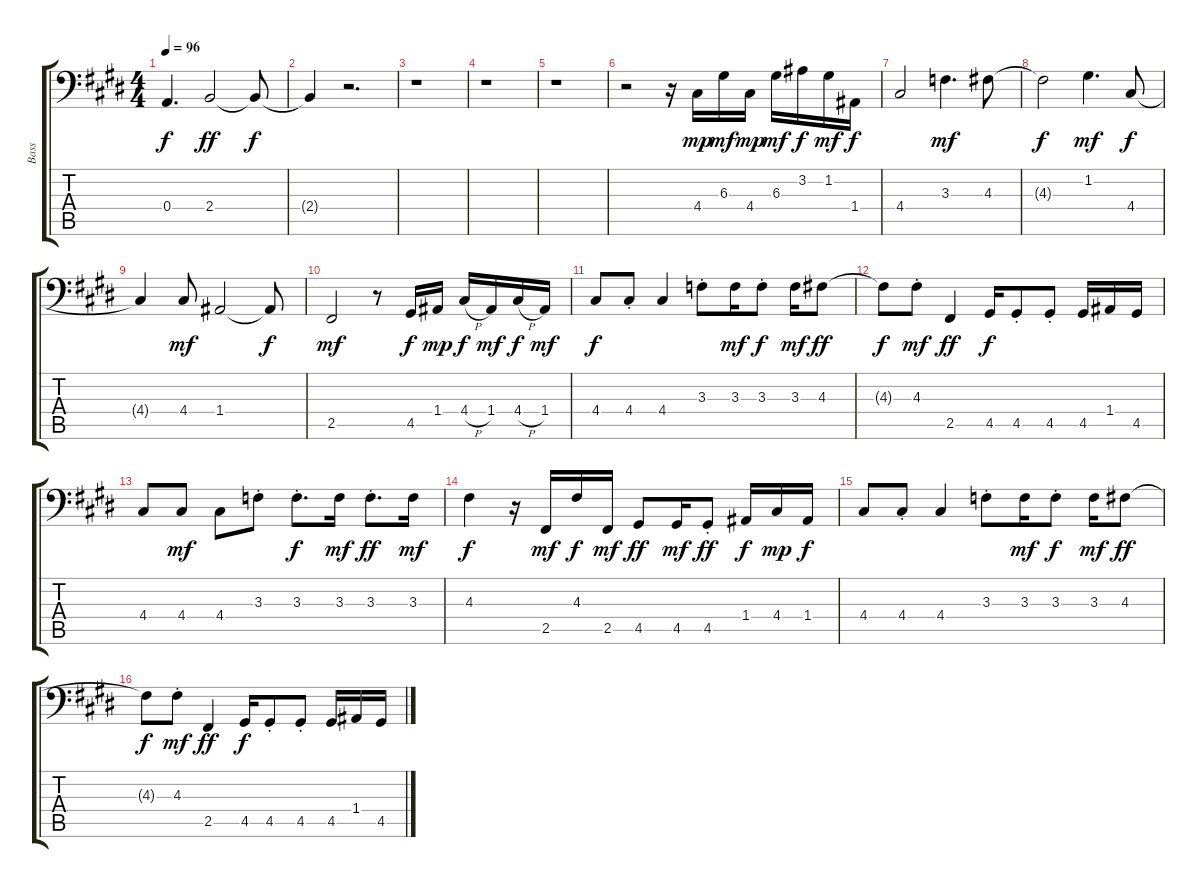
\track ("Bass" "Bass") {instrument electricbassfinger}
\staff {score tabs}
\tuning (C3 G2 D2 A1 E1 B0) {hide}
\ts (4 4)
\tempo 96
\clef f4
\ks e
0.4.4{d dy f} 2.4.2{dy ff} 2.4{t}.8{dy f} |
2.4{t}.4 r.2{d} |
r.1 |
r.1 |
r.1 |
r.2 r.16 4.4.16{dy mp} 6.3.16{dy mf} 4.4.16{dy mp} 6.3.16{dy mf} 3.2.16{dy f} 1.2.16{dy mf} 1.4.16{dy f} |
4.4.2 3.3.4{d dy mf} 4.3.8 |
4.3{t}.2{dy f} 1.2.4{d dy mf} 4.4.8{dy f} |
4.4{t}.4 4.4.8{dy mf} 1.4.2 1.4{t}.8{dy f} |
2.5.2{dy mf} r.8 4.5.16{dy f} 1.4.16{dy mp} 4.4{h}.16{dy f} 1.4.16{dy mf} 4.4{h}.16{dy f} 1.4.16{dy mf} |
4.4.8{dy f} 4.4{st}.8 4.4.4 3.3{st}.8 3.3.16{dy mf} 3.3{st}.8{dy f} 3.3.16{dy mf} 4.3.8{dy ff} |
4.3{t}.8{dy f} 4.3{st}.8{dy mf} 2.5.4{dy ff} 4.5.16{dy f} 4.5{st}.8 4.5{st}.8 4.5.16 1.4.16 4.5.16 |
4.4.8 4.4.8{dy mf} 4.4.8 3.3{st}.8 3.3{st}.8{d dy f} 3.3.16{dy mf} 3.3{st}.8{d dy ff} 3.3.16{dy mf} |
4.3.4{dy f} r.16 2.5.16{dy mf} 4.3.16{dy f} 2.5.16{dy mf} 4.5.8{dy ff} 4.5.16{dy mf} 4.5{st}.8{dy ff} 1.4.16{dy f} 4.4.16{dy mp} 1.4.16{dy f} |
4.4.8 4.4{st}.8 4.4.4 3.3{st}.8 3.3.16{dy mf} 3.3{st}.8{dy f} 3.3.16{dy mf} 4.3.8{dy ff} |
4.3{t}.8{dy f} 4.3{st}.8{dy mf} 2.5.4{dy ff} 4.5.16{dy f} 4.5{st}.8 4.5{st}.8 4.5.16 1.4.16 4.5.16
